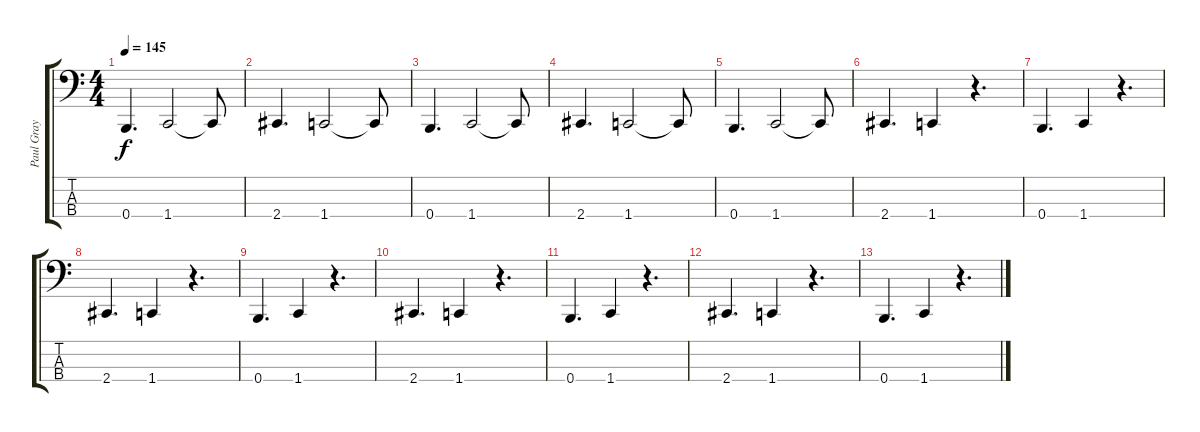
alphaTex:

\track ("Paul Gray" "Paul Gray") {instrument electricbassfinger}
\staff {score tabs}
\tuning (E2 B1 Gb1 B0) {hide}
\ts (4 4)
\tempo 145
\clef f4
\ks c
0.4.4{d dy f} 1.4.2 1.4{t}.8 |
2.4.4{d} 1.4.2 1.4{t}.8 |
0.4.4{d} 1.4.2 1.4{t}.8 |
2.4.4{d} 1.4.2 1.4{t}.8 |
0.4.4{d} 1.4.2 1.4{t}.8 |
2.4.4{d} 1.4.4 r.4{d} |
0.4.4{d} 1.4.4 r.4{d} |
2.4.4{d} 1.4.4 r.4{d} |
0.4.4{d} 1.4.4 r.4{d} |
2.4.4{d} 1.4.4 r.4{d} |
0.4.4{d} 1.4.4 r.4{d} |
2.4.4{d} 1.4.4 r.4{d} |
0.4.4{d} 1.4.4 r.4{d}
